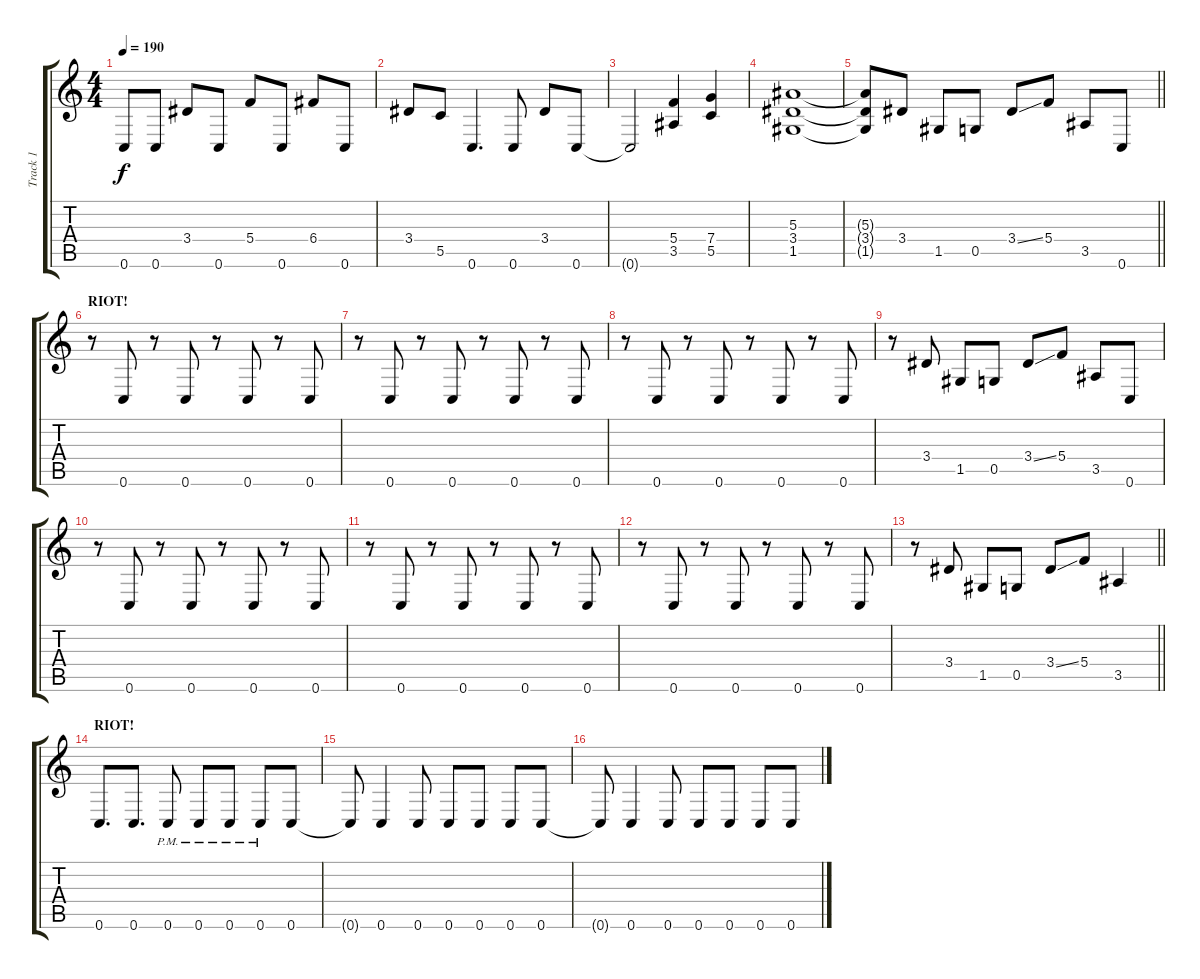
\track ("Track 1" "Track 1") {instrument distortionguitar}
\staff {score tabs}
\tuning (D4 A3 F3 C3 G2 C2) {hide}
\ts (4 4)
\tempo 190
\clef g2
\ks c
0.6{t}.8{dy f} 0.6.8 3.4.8 0.6.8 5.4.8 0.6.8 6.4.8 0.6.8 |
3.4.8 5.5.8 0.6.4{d} 0.6.8 3.4.8 0.6.8 |
0.6{t}.2 (5.4 3.5).4 (7.4 5.5).4 |
(5.3 3.4 1.5).1 |
\barLineRight lightlight
(5.3{t} 3.4{t} 1.5{t}).8 3.4.8 1.5.8 0.5.8 3.4{ss}.8 5.4.8 3.5.8 0.6.8 |
\section ("" "RIOT!")
r.8 0.6.8 r.8 0.6.8 r.8 0.6.8 r.8 0.6.8 |
r.8 0.6.8 r.8 0.6.8 r.8 0.6.8 r.8 0.6.8 |
r.8 0.6.8 r.8 0.6.8 r.8 0.6.8 r.8 0.6.8 |
r.8 3.4.8 1.5.8 0.5.8 3.4{ss}.8 5.4.8 3.5.8 0.6.8 |
r.8 0.6.8 r.8 0.6.8 r.8 0.6.8 r.8 0.6.8 |
r.8 0.6.8 r.8 0.6.8 r.8 0.6.8 r.8 0.6.8 |
r.8 0.6.8 r.8 0.6.8 r.8 0.6.8 r.8 0.6.8 |
\barLineRight lightlight
r.8 3.4.8 1.5.8 0.5.8 3.4{ss}.8 5.4.8 3.5.4 |
\section ("" "RIOT!")
0.6.8{d} 0.6.8{d} 0.6{pm}.8 0.6{pm}.8 0.6{pm}.8 0.6{pm}.8 0.6.8 |
0.6{t}.8 0.6.4 0.6.8 0.6.8 0.6.8 0.6.8 0.6.8 |
0.6{t}.8 0.6.4 0.6.8 0.6.8 0.6.8 0.6.8 0.6.8
